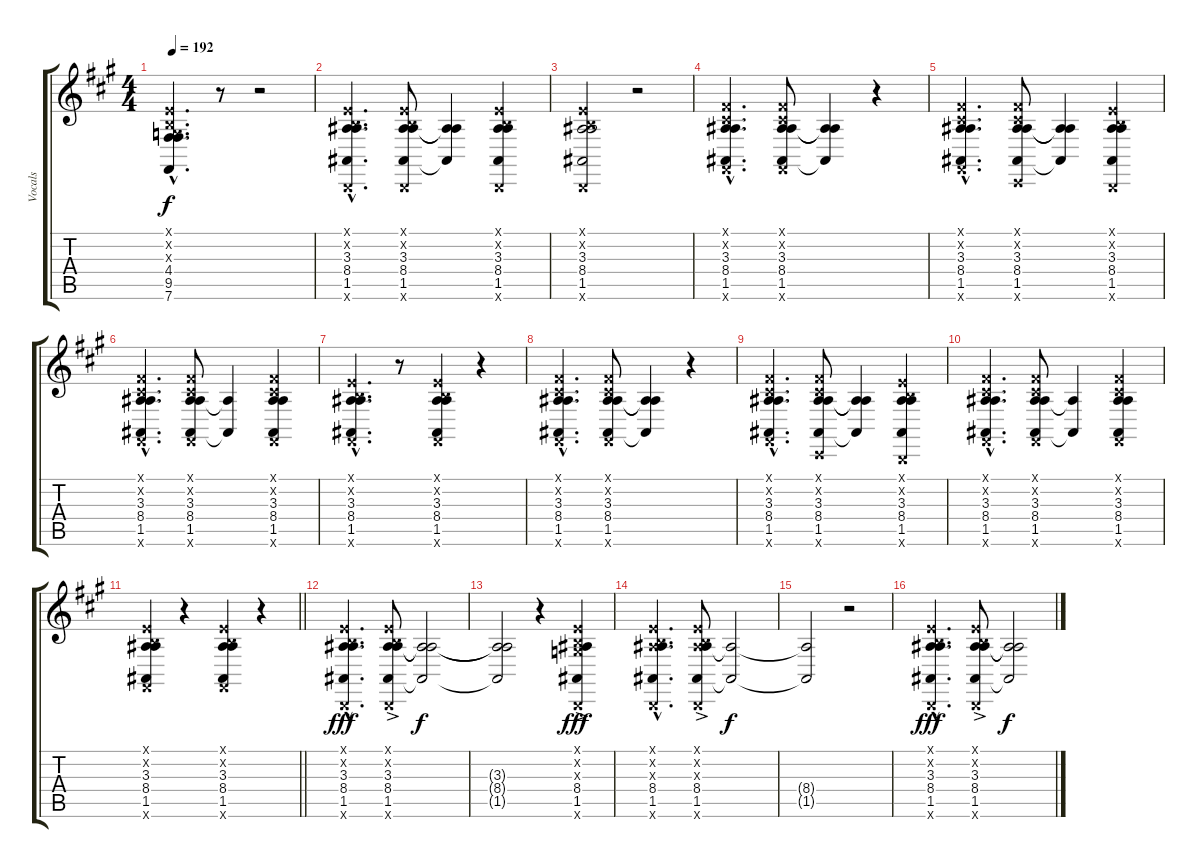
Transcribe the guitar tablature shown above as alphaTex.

\track ("Vocals" "Vocals") {instrument stringensemble1}
\staff {score tabs}
\tuning (E4 B3 G3 D3 A2 B1) {hide}
\ts (4 4)
\tempo 192
\clef g2
\ks f#minor
(0.1{hac x} 0.2{hac x} 0.3{hac x} 4.4{hac} 9.5{hac} 7.6{hac}).4{d dy f} r.8 r.2 |
(0.1{hac x} 0.2{hac x} 3.3{hac} 8.4{hac} 1.5{hac} 0.6{hac x}).4{d} (0.1{x} 0.2{x} 3.3 8.4 1.5 0.6{x}).8 (3.3{t} 8.4{t} 1.5{t}).4 (0.1{x} 0.2{x} 3.3 8.4 1.5 0.6{x}).4 |
(0.1{x} 0.2{x} 3.3 8.4 1.5 0.6{x}).2 r.2 |
(2.1{hac x} 2.2{hac x} 3.3{hac} 8.4{hac} 1.5{hac} 7.6{hac x}).4{d} (2.1{x} 2.2{x} 3.3 8.4 1.5 7.6{x}).8 (3.3{t} 8.4{t} 1.5{t}).4 r.4 |
(2.1{hac x} 2.2{hac x} 3.3{hac} 8.4{hac} 1.5{hac} 7.6{hac x}).4{d} (2.1{x} 2.2{x} 3.3 8.4 1.5 2.6{x}).8 (3.3{t} 8.4{t} 1.5{t}).4 (0.1{x} 0.2{x} 3.3 8.4 1.5 0.6{x}).4 |
(2.1{hac x} 2.2{hac x} 3.3{hac} 8.4{hac} 1.5{hac} 7.6{hac x}).4{d} (2.1{x} 2.2{x} 3.3 8.4 1.5 7.6{x}).8 (8.4{t} 1.5{t}).4 (2.1{x} 2.2{x} 3.3 8.4 1.5 7.6{x}).4 |
(0.1{hac x} 0.2{hac x} 3.3{hac} 8.4{hac} 1.5{hac} 7.6{hac x}).4{d} r.8 (0.1{x} 0.2{x} 3.3 8.4 1.5 7.6{x}).4 r.4 |
(2.1{hac x} 2.2{hac x} 3.3{hac} 8.4{hac} 1.5{hac} 7.6{hac x}).4{d} (2.1{x} 2.2{x} 3.3 8.4 1.5 7.6{x}).8 (3.3{t} 8.4{t} 1.5{t}).4 r.4 |
(2.1{hac x} 2.2{hac x} 3.3{hac} 8.4{hac} 1.5{hac} 7.6{hac x}).4{d} (2.1{x} 2.2{x} 3.3 8.4 1.5 2.6{x}).8 (3.3{t} 8.4{t} 1.5{t}).4 (0.1{x} 0.2{x} 3.3 8.4 1.5 0.6{x}).4 |
(2.1{hac x} 2.2{hac x} 3.3{hac} 8.4{hac} 1.5{hac} 7.6{hac x}).4{d} (2.1{x} 2.2{x} 3.3 8.4 1.5 7.6{x}).8 (8.4{t} 1.5{t}).4 (2.1{x} 2.2{x} 3.3 8.4 1.5 7.6{x}).4 |
\barLineRight lightlight
(0.1{x} 0.2{x} 3.3 8.4 1.5 7.6{x}).4 r.4 (0.1{x} 0.2{x} 3.3 8.4 1.5 7.6{x}).4 r.4 |
(0.1{hac x} 0.2{hac x} 3.3{hac} 8.4{hac} 1.5{hac} 0.6{hac x}).4{d dy fff} (0.1{x} 0.2{x} 3.3 8.4{ac} 1.5 0.6{x}).8 (3.3{t} 8.4{t} 1.5{t}).2{dy f} |
(3.3{t} 8.4{t} 1.5{t}).2 r.4 (0.1{x} 0.2{x} 0.3{x} 8.4 1.5{ac} 0.6{x}).4{dy fff} |
(0.1{hac x} 0.2{hac x} 3.3{hac x} 8.4{hac} 1.5{hac} 0.6{hac x}).4{d} (0.1{x} 0.2{x} 3.3{x} 8.4 1.5{ac} 0.6{x}).8 (8.4{t} 1.5{t}).2{dy f} |
(8.4{t} 1.5{t}).2 r.2 |
(0.1{hac x} 0.2{hac x} 3.3{hac} 8.4{hac} 1.5{hac} 0.6{hac x}).4{d dy fff} (0.1{x} 0.2{x} 3.3 8.4{ac} 1.5 0.6{x}).8 (3.3{t} 8.4{t} 1.5{t}).2{dy f}
